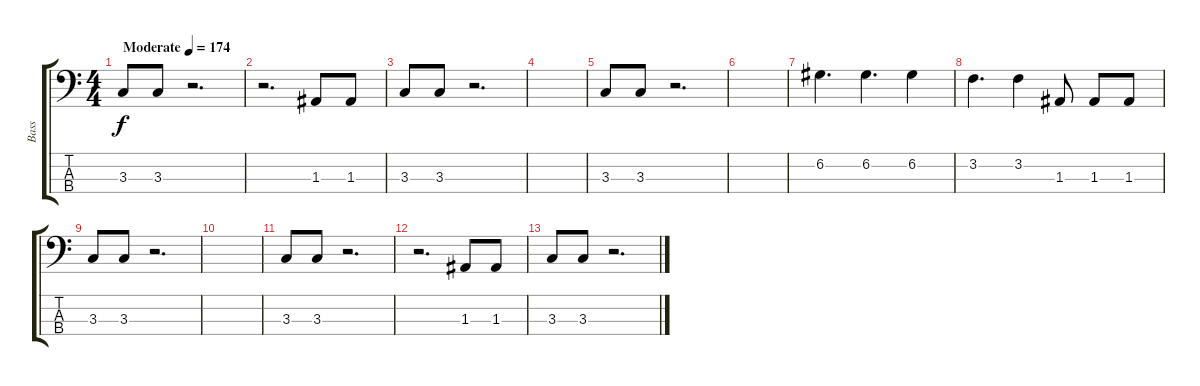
\track ("Bass" "Bass") {instrument electricbassfinger}
\staff {score tabs}
\tuning (G2 D2 A1 E1) {hide}
\ts (4 4)
\tempo (174 "Moderate")
\clef f4
\ks c
3.3.8{dy f instrument electricbassfinger} 3.3.8 r.2{d} |
r.2{d} 1.3.8 1.3.8 |
3.3.8 3.3.8 r.2{d} |
|
3.3.8 3.3.8 r.2{d} |
|
6.2.4{d} 6.2.4{d} 6.2.4 |
3.2.4{d} 3.2.4 1.3.8 1.3.8 1.3.8 |
3.3.8 3.3.8 r.2{d} |
|
3.3.8 3.3.8 r.2{d} |
r.2{d} 1.3.8 1.3.8 |
3.3.8 3.3.8 r.2{d}
